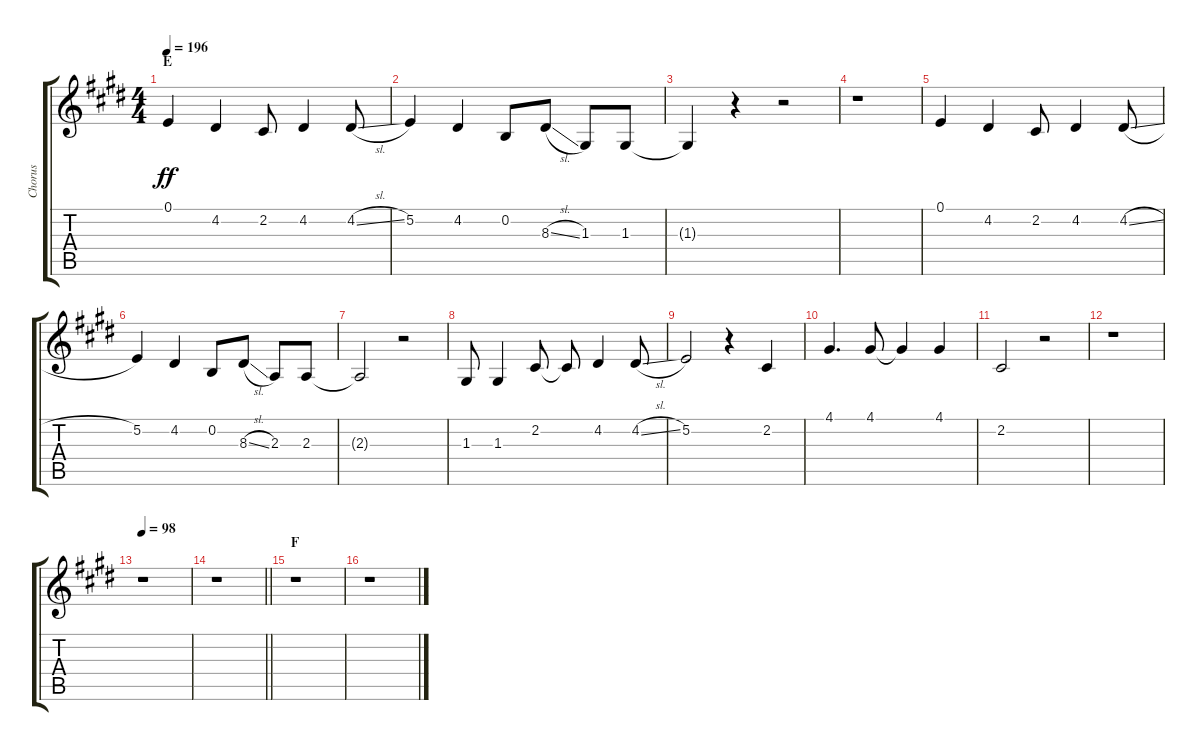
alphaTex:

\track ("Chorus" "Chorus") {instrument voiceoohs}
\staff {score tabs}
\tuning (E4 B3 G3 D3 A2 E2) {hide}
\ts (4 4)
\section ("" "E")
\tempo 196
\clef g2
\ks e
0.1.4{dy ff} 4.2.4 2.2.8 4.2.4 4.2{sl}.8 |
5.2.4 4.2.4 0.2.8 8.3{sl}.8 1.3.8 1.3.8 |
1.3{t}.4 r.4 r.2 |
r.1 |
0.1.4 4.2.4 2.2.8 4.2.4 4.2{sl}.8 |
5.2.4 4.2.4 0.2.8 8.3{sl}.8 2.3.8 2.3.8 |
2.3{t}.2 r.2 |
1.3.8 1.3.4 2.2.8 2.2{t}.8 4.2.4 4.2{sl}.8 |
5.2.2 r.4 2.2.4 |
4.1.4{d} 4.1.8 4.1{t}.4 4.1.4 |
2.2.2 r.2 |
r.1 |
\tempo 98
r.1 |
\barLineRight lightlight
r.1 |
\section ("" "F")
r.1 |
r.1
